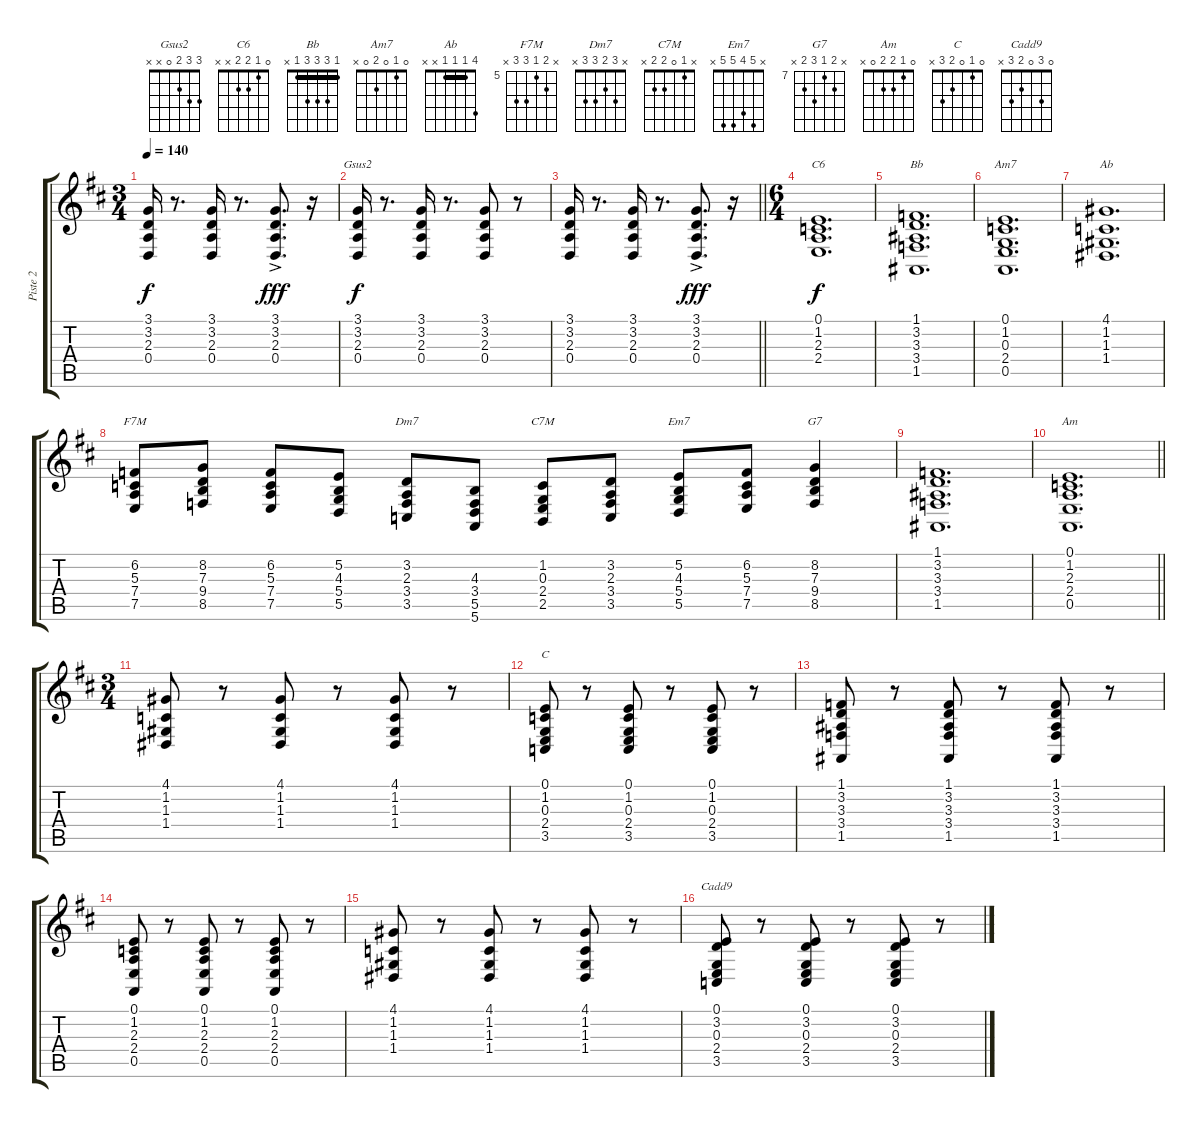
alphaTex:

\track ("Piste 2" "Piste 2") {instrument electricpiano1}
\staff {score tabs}
\tuning (E4 B3 G3 D3 A2 E2) {hide}
\chord ("Gsus2" 3 3 2 0 x x)
\chord ("C6" 0 1 2 2 x x)
\chord ("Bb" 1 3 3 3 1 x) {barre 1}
\chord ("Am7" 0 1 0 2 0 x)
\chord ("Ab" 4 1 1 1 x x) {barre 1}
\chord ("F7M" x 6 5 7 7 x) {firstfret 5}
\chord ("Dm7" x 3 2 3 3 x)
\chord ("C7M" x 1 0 2 2 x)
\chord ("Em7" x 5 4 5 5 x)
\chord ("G7" x 8 7 9 8 x) {firstfret 7}
\chord ("Am" 0 1 2 2 0 x)
\chord ("C" 0 1 0 2 3 x)
\chord ("Cadd9" 0 3 0 2 3 x)
\ts (3 4)
\tempo 140
\clef g2
\ks d
(3.1 3.2 2.3 0.4).16{dy f} r.8{d} (3.1 3.2 2.3 0.4).16 r.8{d} (3.1{ac} 3.2{ac} 2.3{ac} 0.4{ac}).8{d dy fff} r.16 |
(3.1 3.2 2.3 0.4).16{ch "Gsus2" dy f} r.8{d} (3.1 3.2 2.3 0.4).16 r.8{d} (3.1 3.2 2.3 0.4).8 r.8 |
\barLineRight lightlight
(3.1 3.2 2.3 0.4).16 r.8{d} (3.1 3.2 2.3 0.4).16 r.8{d} (3.1{ac} 3.2{ac} 2.3{ac} 0.4{ac}).8{d dy fff} r.16 |
\ts (6 4)
(0.1 1.2 2.3 2.4).1{d ch "C6" dy f volume 8 balance 0 instrument electricpiano1} |
(1.1 3.2 3.3 3.4 1.5).1{d ch "Bb"} |
(0.1 1.2 0.3 2.4 0.5).1{d ch "Am7"} |
(4.1 1.2 1.3 1.4).1{d ch "Ab"} |
(6.2 5.3 7.4 7.5).8{ch "F7M"} (8.2 7.3 9.4 8.5).8 (6.2 5.3 7.4 7.5).8 (5.2 4.3 5.4 5.5).8 (3.2 2.3 3.4 3.5).8{ch "Dm7"} (4.3 3.4 5.5 5.6).8 (1.2 0.3 2.4 2.5).8{ch "C7M"} (3.2 2.3 3.4 3.5).8 (5.2 4.3 5.4 5.5).8{ch "Em7"} (6.2 5.3 7.4 7.5).8 (8.2 7.3 9.4 8.5).4{ch "G7"} |
(1.1 3.2 3.3 3.4 1.5).1{d} |
\barLineRight lightlight
(0.1 1.2 2.3 2.4 0.5).1{d ch "Am"} |
\ts (3 4)
(4.1 1.2 1.3 1.4).8{volume 9 balance 0 instrument electricpiano1} r.8 (4.1 1.2 1.3 1.4).8 r.8 (4.1 1.2 1.3 1.4).8 r.8 |
(0.1 1.2 0.3 2.4 3.5).8{ch "C"} r.8 (0.1 1.2 0.3 2.4 3.5).8 r.8 (0.1 1.2 0.3 2.4 3.5).8 r.8 |
(1.1 3.2 3.3 3.4 1.5).8 r.8 (1.1 3.2 3.3 3.4 1.5).8 r.8 (1.1 3.2 3.3 3.4 1.5).8 r.8 |
(0.1 1.2 2.3 2.4 0.5).8 r.8 (0.1 1.2 2.3 2.4 0.5).8 r.8 (0.1 1.2 2.3 2.4 0.5).8 r.8 |
(4.1 1.2 1.3 1.4).8 r.8 (4.1 1.2 1.3 1.4).8 r.8 (4.1 1.2 1.3 1.4).8 r.8 |
(0.1 3.2 0.3 2.4 3.5).8{ch "Cadd9"} r.8 (0.1 3.2 0.3 2.4 3.5).8 r.8 (0.1 3.2 0.3 2.4 3.5).8 r.8
